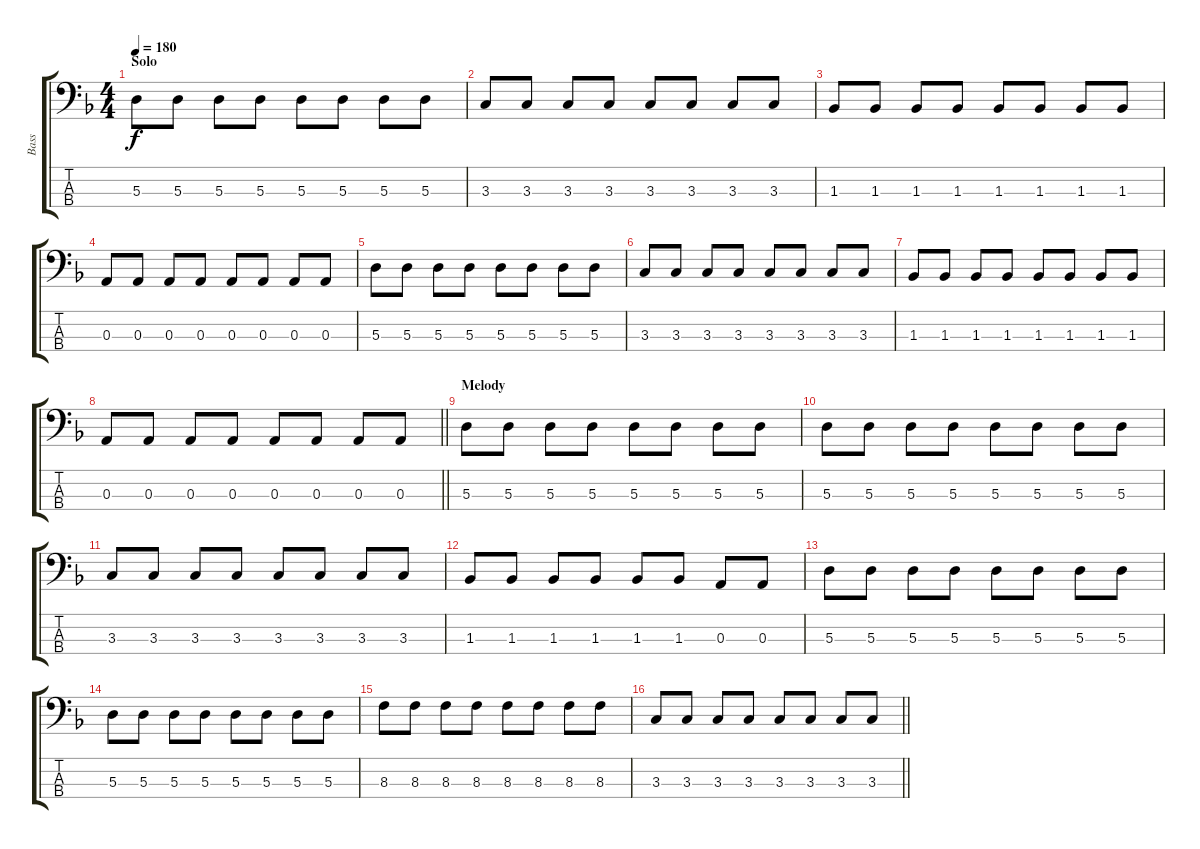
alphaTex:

\track ("Bass" "Bass") {instrument electricbassfinger}
\staff {score tabs}
\tuning (G2 D2 A1 E1) {hide}
\ts (4 4)
\section ("" "Solo")
\tempo 180
\clef f4
\ks dminor
5.3.8{dy f} 5.3.8 5.3.8 5.3.8 5.3.8 5.3.8 5.3.8 5.3.8 |
3.3.8 3.3.8 3.3.8 3.3.8 3.3.8 3.3.8 3.3.8 3.3.8 |
1.3.8 1.3.8 1.3.8 1.3.8 1.3.8 1.3.8 1.3.8 1.3.8 |
0.3.8 0.3.8 0.3.8 0.3.8 0.3.8 0.3.8 0.3.8 0.3.8 |
5.3.8 5.3.8 5.3.8 5.3.8 5.3.8 5.3.8 5.3.8 5.3.8 |
3.3.8 3.3.8 3.3.8 3.3.8 3.3.8 3.3.8 3.3.8 3.3.8 |
1.3.8 1.3.8 1.3.8 1.3.8 1.3.8 1.3.8 1.3.8 1.3.8 |
\barLineRight lightlight
0.3.8 0.3.8 0.3.8 0.3.8 0.3.8 0.3.8 0.3.8 0.3.8 |
\section ("" "Melody")
5.3.8 5.3.8 5.3.8 5.3.8 5.3.8 5.3.8 5.3.8 5.3.8 |
5.3.8 5.3.8 5.3.8 5.3.8 5.3.8 5.3.8 5.3.8 5.3.8 |
3.3.8 3.3.8 3.3.8 3.3.8 3.3.8 3.3.8 3.3.8 3.3.8 |
1.3.8 1.3.8 1.3.8 1.3.8 1.3.8 1.3.8 0.3.8 0.3.8 |
5.3.8 5.3.8 5.3.8 5.3.8 5.3.8 5.3.8 5.3.8 5.3.8 |
5.3.8 5.3.8 5.3.8 5.3.8 5.3.8 5.3.8 5.3.8 5.3.8 |
8.3.8 8.3.8 8.3.8 8.3.8 8.3.8 8.3.8 8.3.8 8.3.8 |
\barLineRight lightlight
3.3.8 3.3.8 3.3.8 3.3.8 3.3.8 3.3.8 3.3.8 3.3.8
